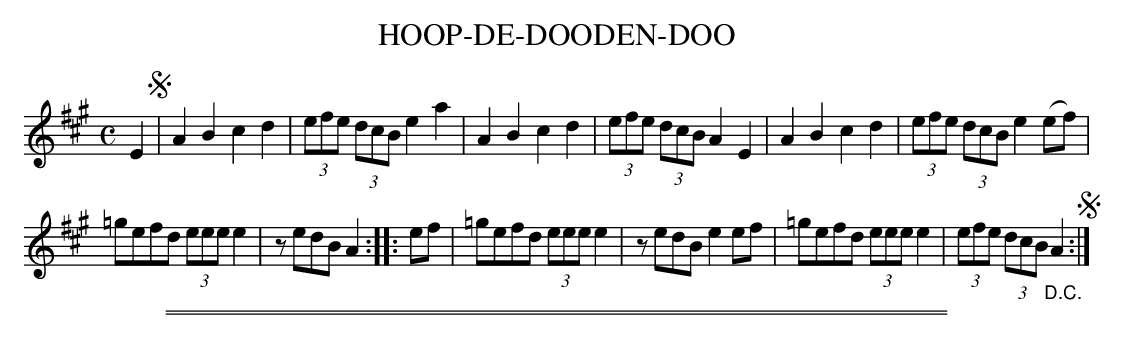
X:1
T: HOOP-DE-DOODEN-DOO
M: C
L: 1/8
K: A
E2 !segno!|\
A2B2 c2d2 | (3efe (3dcB e2a2 |\
A2B2 c2d2 | (3efe (3dcB A2E2 |\
A2B2 c2d2 | (3efe (3dcB e2(ef) |
=gefd (3eee e2 | zedB A2 :: ef |\
=gefd (3eee e2 | zedB e2ef |\
=gefd (3eee e2 | (3efe (3dcB "_D.C."A2 !segno!:|
